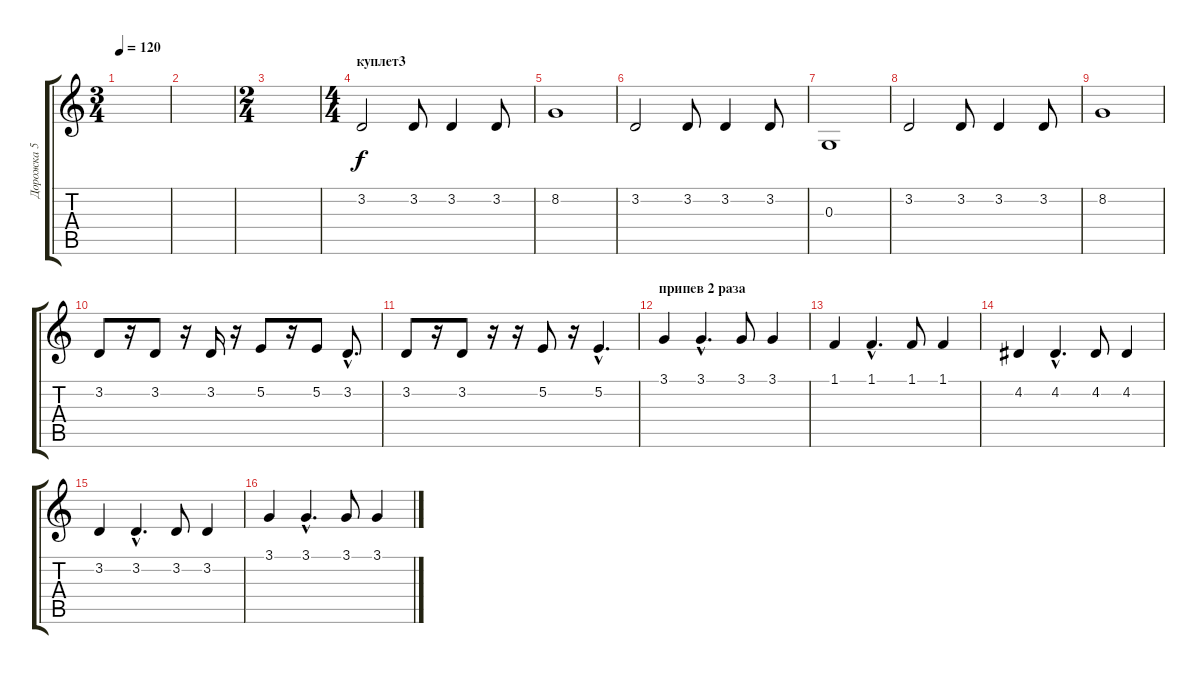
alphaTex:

\track ("Дорожка 5" "Дорожка 5") {instrument fx5brightness}
\staff {score tabs}
\tuning (E4 B3 G3 D3 A2 E2) {hide}
\ts (3 4)
\tempo 120
\clef g2
\ks c
|
|
\ts (2 4)
|
\ts (4 4)
\section ("" "куплет3")
3.2.2 3.2.8 3.2.4 3.2.8 |
8.2.1 |
3.2.2 3.2.8 3.2.4 3.2.8 |
0.3.1 |
3.2.2 3.2.8 3.2.4 3.2.8 |
8.2.1 |
3.2.8 r.16 3.2.8 r.16 3.2.16 r.16 5.2.8 r.16 5.2.8 3.2{hac}.8{d} |
3.2.8 r.16 3.2.8 r.16 r.16 5.2.8 r.16 5.2{hac}.4{d} |
\section ("" "припев 2 раза")
3.1.4 3.1{hac}.4{d} 3.1.8 3.1.4 |
1.1.4 1.1{hac}.4{d} 1.1.8 1.1.4 |
4.2.4 4.2{hac}.4{d} 4.2.8 4.2.4 |
3.2.4 3.2{hac}.4{d} 3.2.8 3.2.4 |
3.1.4 3.1{hac}.4{d} 3.1.8 3.1.4
